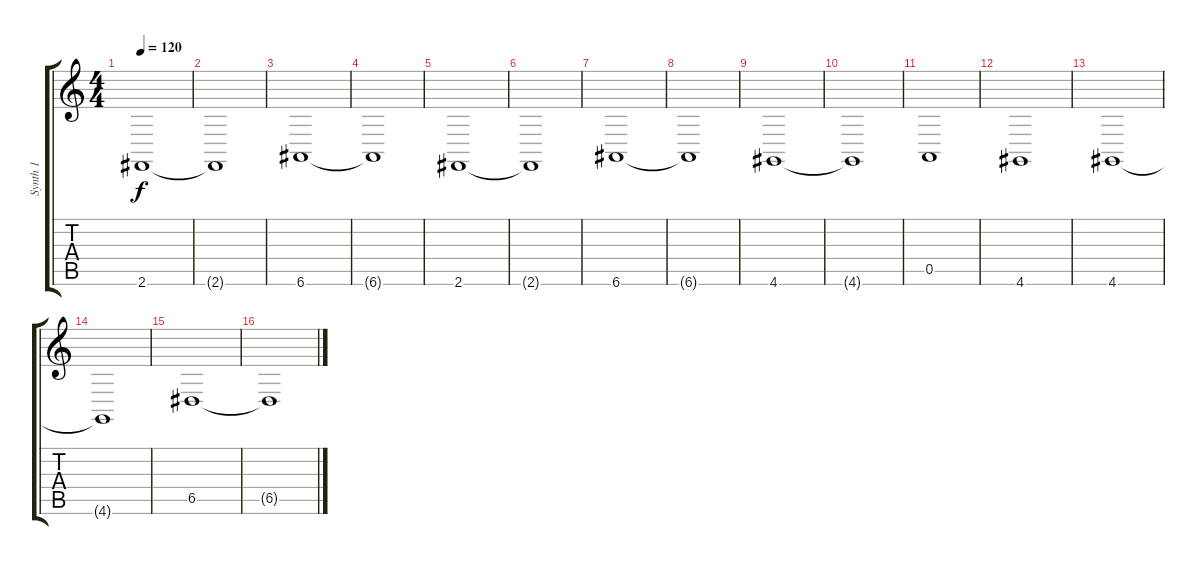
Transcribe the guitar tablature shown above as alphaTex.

\track ("Synth 1" "Synth 1") {instrument fx2soundtrack}
\staff {score tabs}
\tuning (E4 B3 G3 D3 A2 E2) {hide}
\ts (4 4)
\tempo 120
\clef g2
\ks c
2.6.1{dy f} |
2.6{t}.1 |
6.6.1 |
6.6{t}.1 |
2.6.1 |
2.6{t}.1 |
6.6.1 |
6.6{t}.1 |
4.6.1 |
4.6{t}.1 |
0.5.1 |
4.6.1 |
4.6.1 |
4.6{t}.1 |
6.5.1 |
6.5{t}.1
